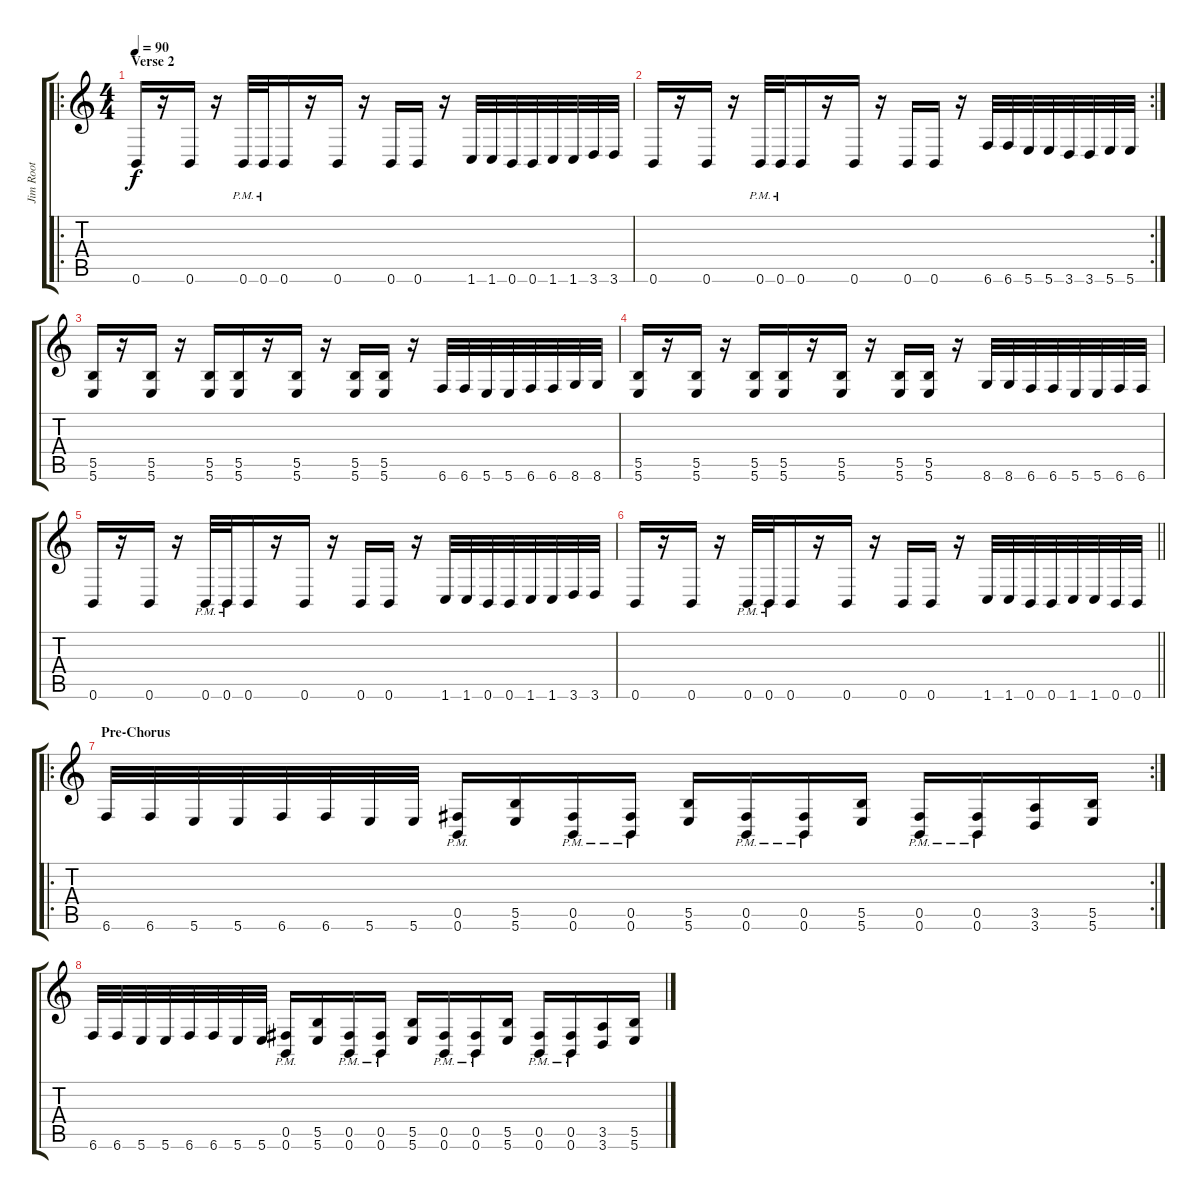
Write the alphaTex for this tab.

\track ("Jim Root" "Jim Root") {instrument distortionguitar}
\staff {score tabs}
\tuning (Db4 Ab3 E3 B2 Gb2 B1) {hide}
\ro
\ts (4 4)
\section ("" "Verse 2")
\tempo 90
\clef g2
\ks c
0.6.16{dy f} r.16 0.6.16 r.16 0.6{pm}.32 0.6{pm}.32 0.6.16 r.16 0.6.16 r.16 0.6.16 0.6.16 r.16 1.6.32 1.6.32 0.6.32 0.6.32 1.6.32 1.6.32 3.6.32 3.6.32 |
\rc 2
0.6.16 r.16 0.6.16 r.16 0.6{pm}.32 0.6{pm}.32 0.6.16 r.16 0.6.16 r.16 0.6.16 0.6.16 r.16 6.6.32 6.6.32 5.6.32 5.6.32 3.6.32 3.6.32 5.6.32 5.6.32 |
(5.5 5.6).16 r.16 (5.5 5.6).16 r.16 (5.5 5.6).16 (5.5 5.6).16 r.16 (5.5 5.6).16 r.16 (5.5 5.6).16 (5.5 5.6).16 r.16 6.6.32 6.6.32 5.6.32 5.6.32 6.6.32 6.6.32 8.6.32 8.6.32 |
(5.5 5.6).16 r.16 (5.5 5.6).16 r.16 (5.5 5.6).16 (5.5 5.6).16 r.16 (5.5 5.6).16 r.16 (5.5 5.6).16 (5.5 5.6).16 r.16 8.6.32 8.6.32 6.6.32 6.6.32 5.6.32 5.6.32 6.6.32 6.6.32 |
0.6.16 r.16 0.6.16 r.16 0.6{pm}.32 0.6{pm}.32 0.6.16 r.16 0.6.16 r.16 0.6.16 0.6.16 r.16 1.6.32 1.6.32 0.6.32 0.6.32 1.6.32 1.6.32 3.6.32 3.6.32 |
\barLineRight lightlight
0.6.16 r.16 0.6.16 r.16 0.6{pm}.32 0.6{pm}.32 0.6.16 r.16 0.6.16 r.16 0.6.16 0.6.16 r.16 1.6.32 1.6.32 0.6.32 0.6.32 1.6.32 1.6.32 0.6.32 0.6.32 |
\ro
\rc 2
\section ("" "Pre-Chorus")
6.6.32 6.6.32 5.6.32 5.6.32 6.6.32 6.6.32 5.6.32 5.6.32 (0.5{pm} 0.6{pm}).16 (5.5 5.6).16 (0.5{pm} 0.6{pm}).16 (0.5{pm} 0.6{pm}).16 (5.5 5.6).16 (0.5{pm} 0.6{pm}).16 (0.5{pm} 0.6{pm}).16 (5.5 5.6).16 (0.5{pm} 0.6{pm}).16 (0.5{pm} 0.6{pm}).16 (3.5 3.6).16 (5.5 5.6).16 |
6.6.32 6.6.32 5.6.32 5.6.32 6.6.32 6.6.32 5.6.32 5.6.32 (0.5{pm} 0.6{pm}).16 (5.5 5.6).16 (0.5{pm} 0.6{pm}).16 (0.5{pm} 0.6{pm}).16 (5.5 5.6).16 (0.5{pm} 0.6{pm}).16 (0.5{pm} 0.6{pm}).16 (5.5 5.6).16 (0.5{pm} 0.6{pm}).16 (0.5{pm} 0.6{pm}).16 (3.5 3.6).16 (5.5 5.6).16
